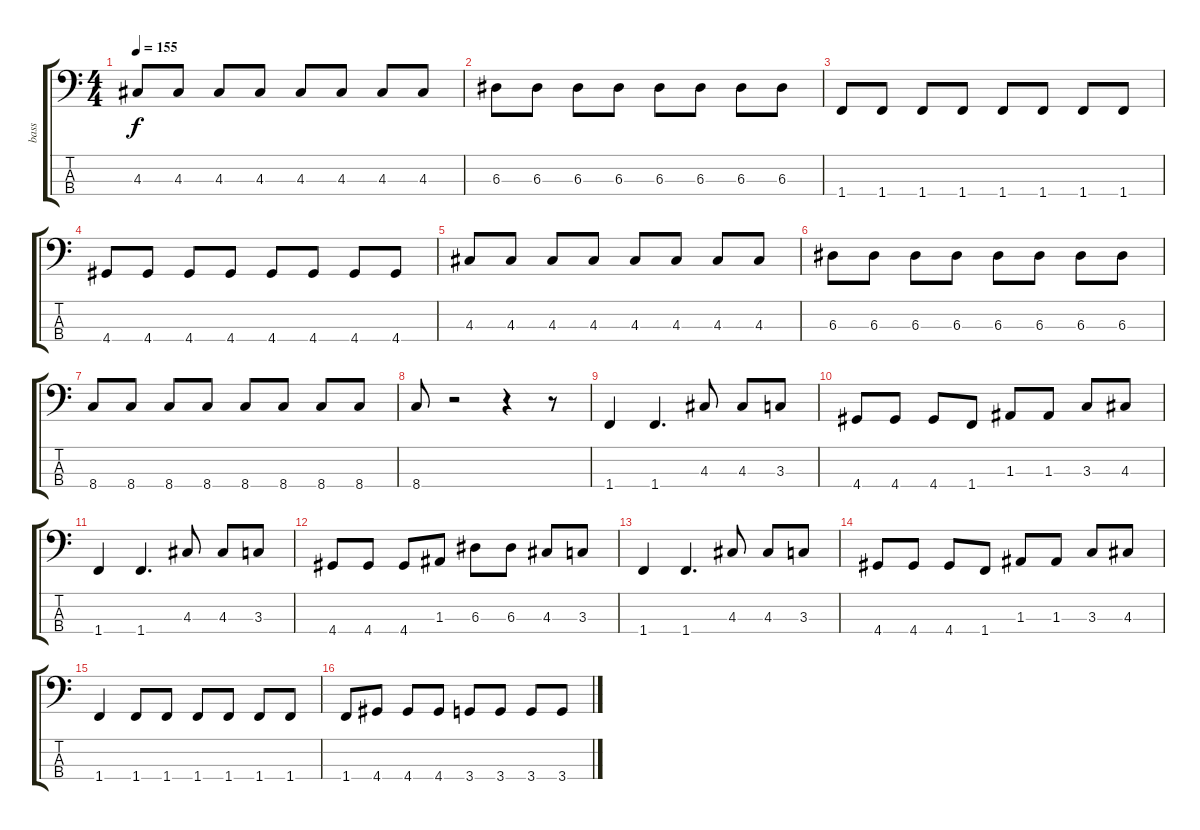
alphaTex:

\track ("bass" "bass") {instrument electricbasspick}
\staff {score tabs}
\tuning (G2 D2 A1 E1) {hide}
\ts (4 4)
\tempo 155
\clef f4
\ks c
4.3.8{dy f} 4.3.8 4.3.8 4.3.8 4.3.8 4.3.8 4.3.8 4.3.8 |
6.3.8 6.3.8 6.3.8 6.3.8 6.3.8 6.3.8 6.3.8 6.3.8 |
1.4.8 1.4.8 1.4.8 1.4.8 1.4.8 1.4.8 1.4.8 1.4.8 |
4.4.8 4.4.8 4.4.8 4.4.8 4.4.8 4.4.8 4.4.8 4.4.8 |
4.3.8 4.3.8 4.3.8 4.3.8 4.3.8 4.3.8 4.3.8 4.3.8 |
6.3.8 6.3.8 6.3.8 6.3.8 6.3.8 6.3.8 6.3.8 6.3.8 |
8.4.8 8.4.8 8.4.8 8.4.8 8.4.8 8.4.8 8.4.8 8.4.8 |
8.4.8 r.2 r.4 r.8 |
1.4.4 1.4.4{d} 4.3.8 4.3.8 3.3.8 |
4.4.8 4.4.8 4.4.8 1.4.8 1.3.8 1.3.8 3.3.8 4.3.8 |
1.4.4 1.4.4{d} 4.3.8 4.3.8 3.3.8 |
4.4.8 4.4.8 4.4.8 1.3.8 6.3.8 6.3.8 4.3.8 3.3.8 |
1.4.4 1.4.4{d} 4.3.8 4.3.8 3.3.8 |
4.4.8 4.4.8 4.4.8 1.4.8 1.3.8 1.3.8 3.3.8 4.3.8 |
1.4.4 1.4.8 1.4.8 1.4.8 1.4.8 1.4.8 1.4.8 |
1.4.8 4.4.8 4.4.8 4.4.8 3.4.8 3.4.8 3.4.8 3.4.8
